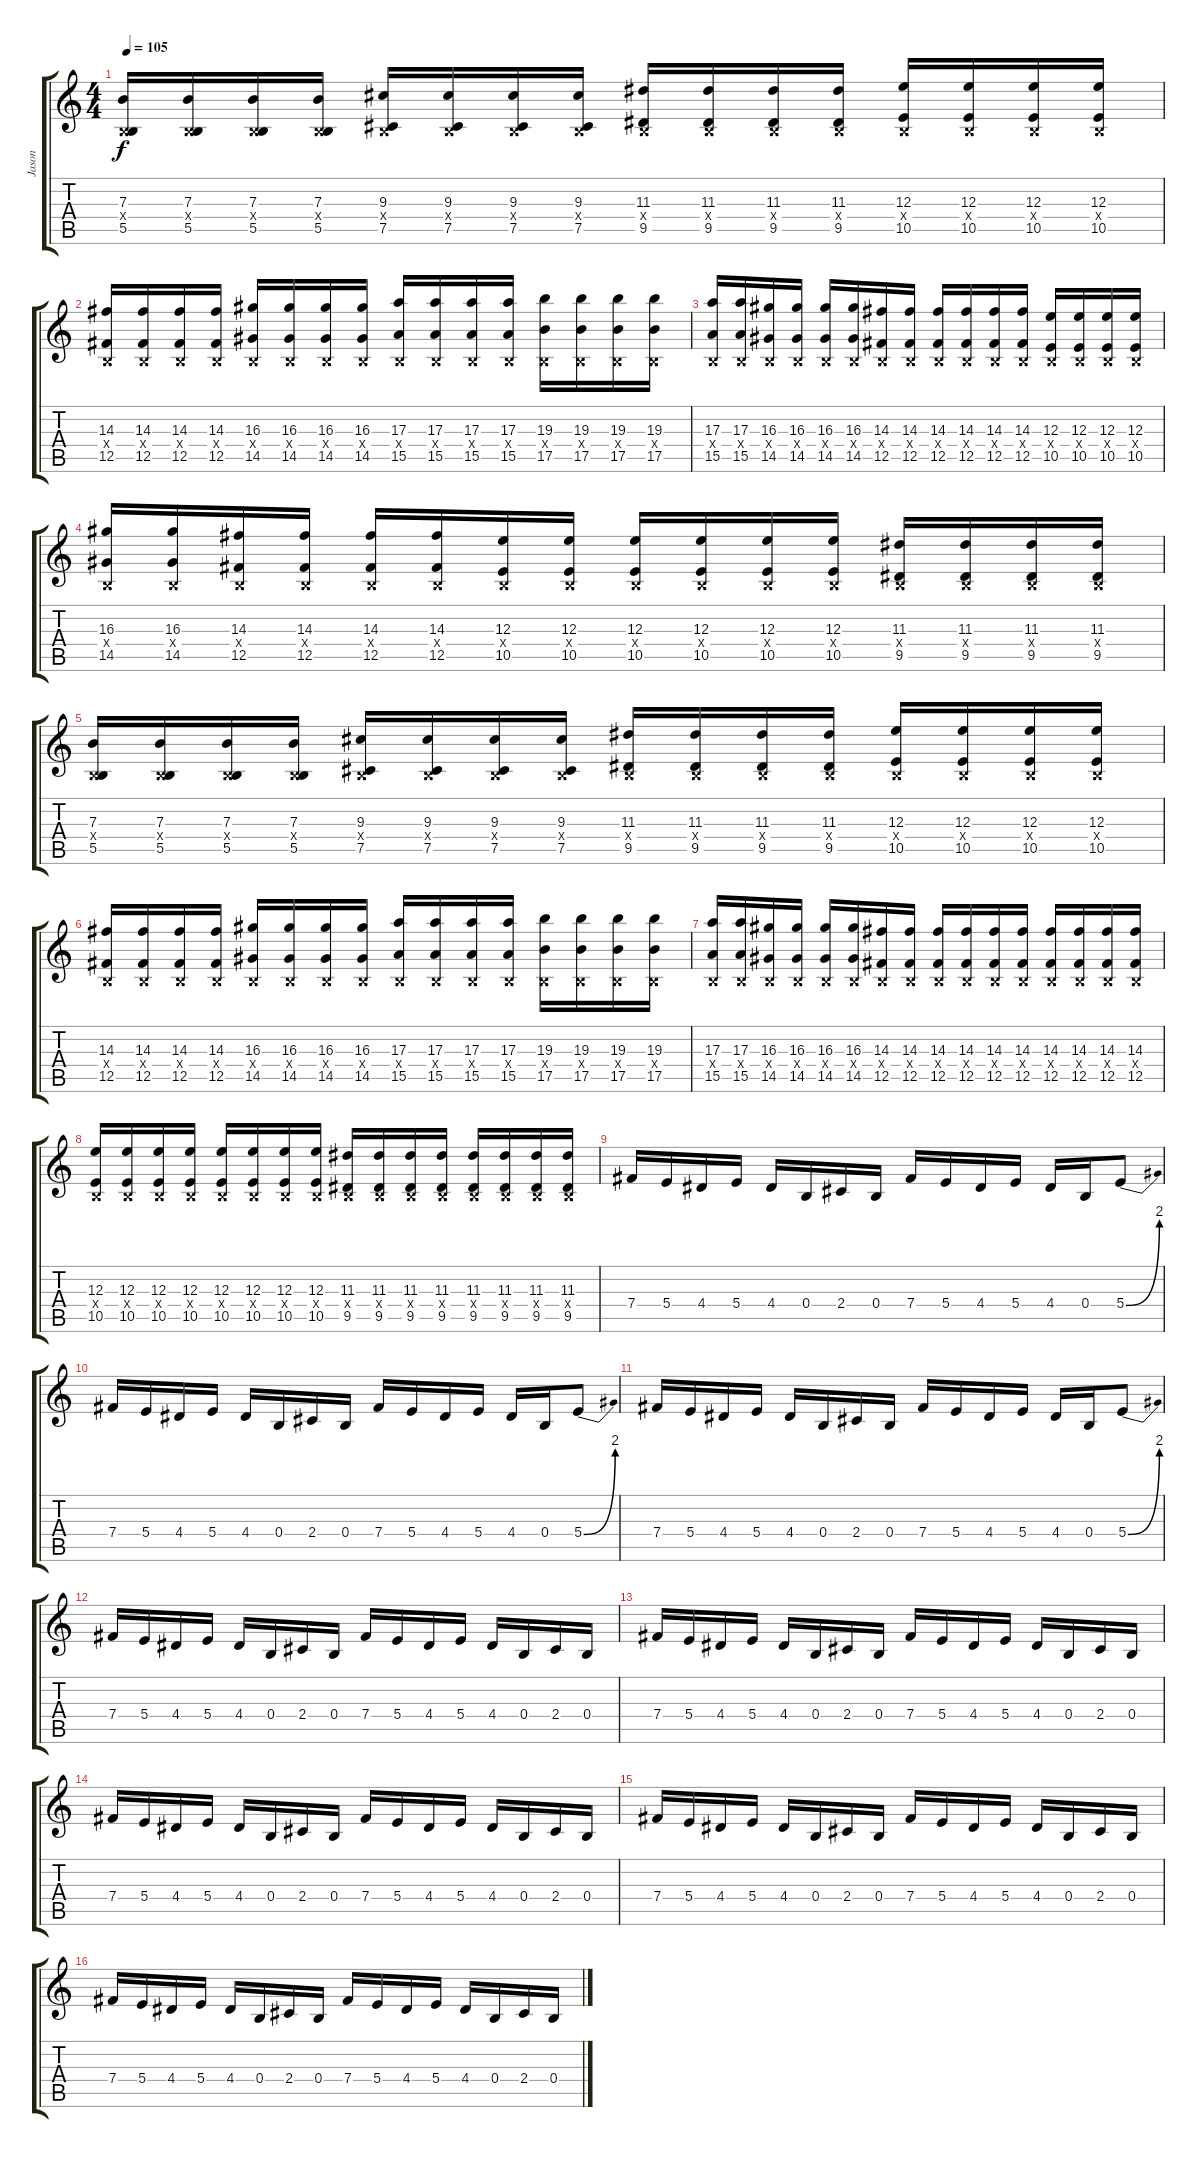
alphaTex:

\track ("Jason" "Jason") {instrument distortionguitar}
\staff {score tabs}
\tuning (Db4 Ab3 E3 B2 Gb2 B1) {hide}
\ts (4 4)
\tempo 105
\clef g2
\ks c
(7.3 0.4{x} 5.5).16{dy f} (7.3 0.4{x} 5.5).16 (7.3 0.4{x} 5.5).16 (7.3 0.4{x} 5.5).16 (9.3 0.4{x} 7.5).16 (9.3 0.4{x} 7.5).16 (9.3 0.4{x} 7.5).16 (9.3 0.4{x} 7.5).16 (11.3 0.4{x} 9.5).16 (11.3 0.4{x} 9.5).16 (11.3 0.4{x} 9.5).16 (11.3 0.4{x} 9.5).16 (12.3 0.4{x} 10.5).16 (12.3 0.4{x} 10.5).16 (12.3 0.4{x} 10.5).16 (12.3 0.4{x} 10.5).16 |
(14.3 0.4{x} 12.5).16 (14.3 0.4{x} 12.5).16 (14.3 0.4{x} 12.5).16 (14.3 0.4{x} 12.5).16 (16.3 0.4{x} 14.5).16 (16.3 0.4{x} 14.5).16 (16.3 0.4{x} 14.5).16 (16.3 0.4{x} 14.5).16 (17.3 0.4{x} 15.5).16 (17.3 0.4{x} 15.5).16 (17.3 0.4{x} 15.5).16 (17.3 0.4{x} 15.5).16 (19.3 0.4{x} 17.5).16 (19.3 0.4{x} 17.5).16 (19.3 0.4{x} 17.5).16 (19.3 0.4{x} 17.5).16 |
(17.3 0.4{x} 15.5).16 (17.3 0.4{x} 15.5).16 (16.3 0.4{x} 14.5).16 (16.3 0.4{x} 14.5).16 (16.3 0.4{x} 14.5).16 (16.3 0.4{x} 14.5).16 (14.3 0.4{x} 12.5).16 (14.3 0.4{x} 12.5).16 (14.3 0.4{x} 12.5).16 (14.3 0.4{x} 12.5).16 (14.3 0.4{x} 12.5).16 (14.3 0.4{x} 12.5).16 (12.3 0.4{x} 10.5).16 (12.3 0.4{x} 10.5).16 (12.3 0.4{x} 10.5).16 (12.3 0.4{x} 10.5).16 |
(16.3 0.4{x} 14.5).16 (16.3 0.4{x} 14.5).16 (14.3 0.4{x} 12.5).16 (14.3 0.4{x} 12.5).16 (14.3 0.4{x} 12.5).16 (14.3 0.4{x} 12.5).16 (12.3 0.4{x} 10.5).16 (12.3 0.4{x} 10.5).16 (12.3 0.4{x} 10.5).16 (12.3 0.4{x} 10.5).16 (12.3 0.4{x} 10.5).16 (12.3 0.4{x} 10.5).16 (11.3 0.4{x} 9.5).16 (11.3 0.4{x} 9.5).16 (11.3 0.4{x} 9.5).16 (11.3 0.4{x} 9.5).16 |
(7.3 0.4{x} 5.5).16 (7.3 0.4{x} 5.5).16 (7.3 0.4{x} 5.5).16 (7.3 0.4{x} 5.5).16 (9.3 0.4{x} 7.5).16 (9.3 0.4{x} 7.5).16 (9.3 0.4{x} 7.5).16 (9.3 0.4{x} 7.5).16 (11.3 0.4{x} 9.5).16 (11.3 0.4{x} 9.5).16 (11.3 0.4{x} 9.5).16 (11.3 0.4{x} 9.5).16 (12.3 0.4{x} 10.5).16 (12.3 0.4{x} 10.5).16 (12.3 0.4{x} 10.5).16 (12.3 0.4{x} 10.5).16 |
(14.3 0.4{x} 12.5).16 (14.3 0.4{x} 12.5).16 (14.3 0.4{x} 12.5).16 (14.3 0.4{x} 12.5).16 (16.3 0.4{x} 14.5).16 (16.3 0.4{x} 14.5).16 (16.3 0.4{x} 14.5).16 (16.3 0.4{x} 14.5).16 (17.3 0.4{x} 15.5).16 (17.3 0.4{x} 15.5).16 (17.3 0.4{x} 15.5).16 (17.3 0.4{x} 15.5).16 (19.3 0.4{x} 17.5).16 (19.3 0.4{x} 17.5).16 (19.3 0.4{x} 17.5).16 (19.3 0.4{x} 17.5).16 |
(17.3 0.4{x} 15.5).16 (17.3 0.4{x} 15.5).16 (16.3 0.4{x} 14.5).16 (16.3 0.4{x} 14.5).16 (16.3 0.4{x} 14.5).16 (16.3 0.4{x} 14.5).16 (14.3 0.4{x} 12.5).16 (14.3 0.4{x} 12.5).16 (14.3 0.4{x} 12.5).16 (14.3 0.4{x} 12.5).16 (14.3 0.4{x} 12.5).16 (14.3 0.4{x} 12.5).16 (14.3 0.4{x} 12.5).16 (14.3 0.4{x} 12.5).16 (14.3 0.4{x} 12.5).16 (14.3 0.4{x} 12.5).16 |
(12.3 0.4{x} 10.5).16 (12.3 0.4{x} 10.5).16 (12.3 0.4{x} 10.5).16 (12.3 0.4{x} 10.5).16 (12.3 0.4{x} 10.5).16 (12.3 0.4{x} 10.5).16 (12.3 0.4{x} 10.5).16 (12.3 0.4{x} 10.5).16 (11.3 0.4{x} 9.5).16 (11.3 0.4{x} 9.5).16 (11.3 0.4{x} 9.5).16 (11.3 0.4{x} 9.5).16 (11.3 0.4{x} 9.5).16 (11.3 0.4{x} 9.5).16 (11.3 0.4{x} 9.5).16 (11.3 0.4{x} 9.5).16 |
7.4.16 5.4.16 4.4.16 5.4.16 4.4.16 0.4.16 2.4.16 0.4.16 7.4.16 5.4.16 4.4.16 5.4.16 4.4.16 0.4.16 5.4{be (bend 0 0 60 8)}.8 |
7.4.16 5.4.16 4.4.16 5.4.16 4.4.16 0.4.16 2.4.16 0.4.16 7.4.16 5.4.16 4.4.16 5.4.16 4.4.16 0.4.16 5.4{be (bend 0 0 60 8)}.8 |
7.4.16 5.4.16 4.4.16 5.4.16 4.4.16 0.4.16 2.4.16 0.4.16 7.4.16 5.4.16 4.4.16 5.4.16 4.4.16 0.4.16 5.4{be (bend 0 0 60 8)}.8 |
7.4.16 5.4.16 4.4.16 5.4.16 4.4.16 0.4.16 2.4.16 0.4.16 7.4.16 5.4.16 4.4.16 5.4.16 4.4.16 0.4.16 2.4.16 0.4.16 |
7.4.16 5.4.16 4.4.16 5.4.16 4.4.16 0.4.16 2.4.16 0.4.16 7.4.16 5.4.16 4.4.16 5.4.16 4.4.16 0.4.16 2.4.16 0.4.16 |
7.4.16 5.4.16 4.4.16 5.4.16 4.4.16 0.4.16 2.4.16 0.4.16 7.4.16 5.4.16 4.4.16 5.4.16 4.4.16 0.4.16 2.4.16 0.4.16 |
7.4.16 5.4.16 4.4.16 5.4.16 4.4.16 0.4.16 2.4.16 0.4.16 7.4.16 5.4.16 4.4.16 5.4.16 4.4.16 0.4.16 2.4.16 0.4.16 |
7.4.16 5.4.16 4.4.16 5.4.16 4.4.16 0.4.16 2.4.16 0.4.16 7.4.16 5.4.16 4.4.16 5.4.16 4.4.16 0.4.16 2.4.16 0.4.16
